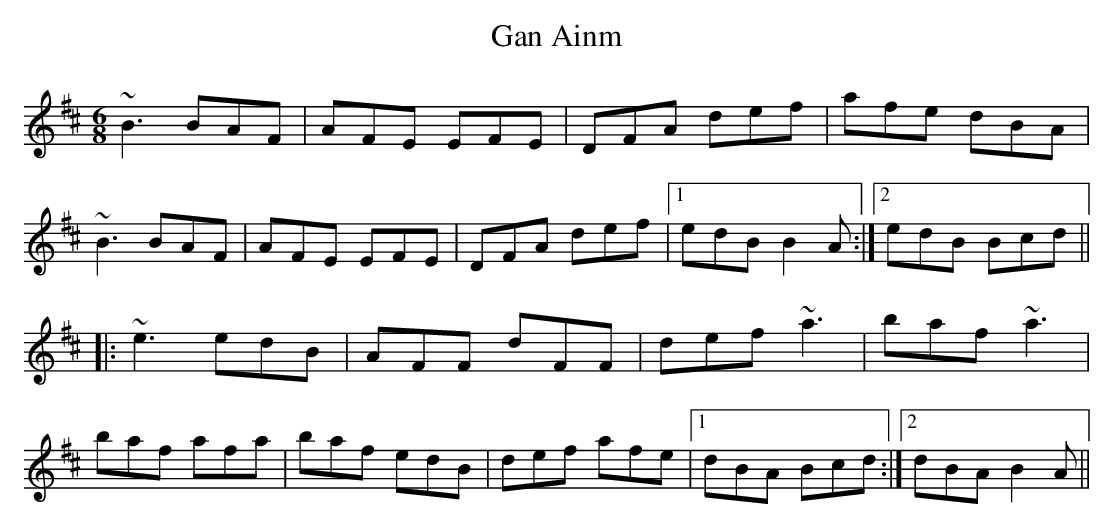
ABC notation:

X:1
T:Gan Ainm
M:6/8
L:1/8
K:Bm
~B3 BAF|AFE EFE|DFA def|afe dBA|!
~B3 BAF|AFE EFE|DFA def|1 edB B2A:|2 edB Bcd||!
|:~e3 edB|AFF dFF|def ~a3|baf ~a3|!
baf afa|baf edB|def afe|1 dBA Bcd:|2 dBA B2A||!
